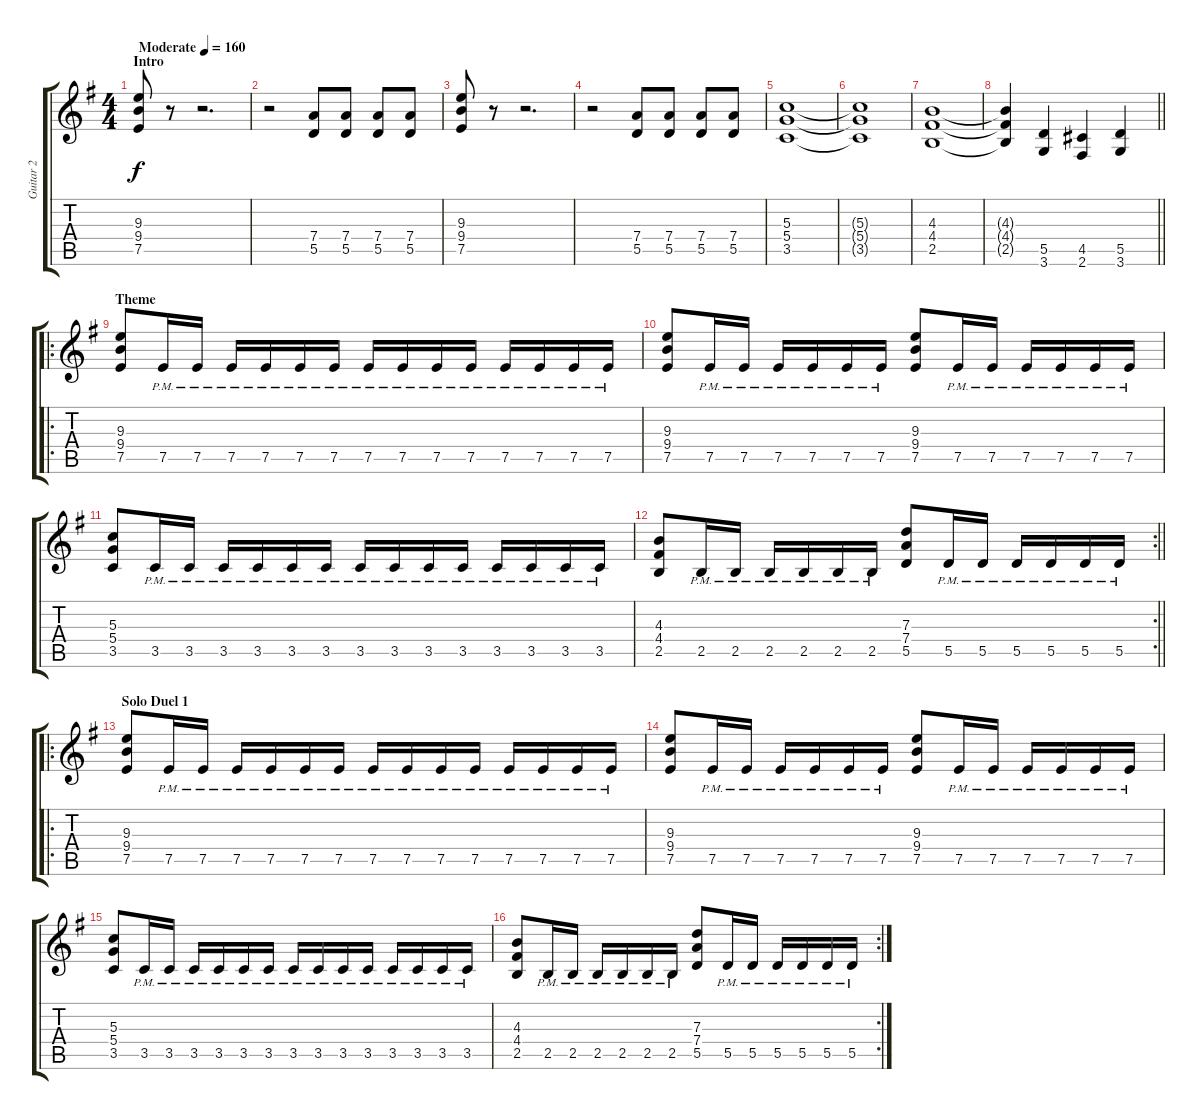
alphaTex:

\track ("Guitar 2" "Guitar 2") {instrument distortionguitar}
\staff {score tabs}
\tuning (E4 B3 G3 D3 A2 E2) {hide}
\ts (4 4)
\section ("" "Intro")
\tempo (160 "Moderate")
\clef g2
\ks eminor
(9.3 9.4 7.5).8{dy f instrument distortionguitar} r.8 r.2{d} |
r.2 (7.4 5.5).8 (7.4 5.5).8 (7.4 5.5).8 (7.4 5.5).8 |
(9.3 9.4 7.5).8 r.8 r.2{d} |
r.2 (7.4 5.5).8 (7.4 5.5).8 (7.4 5.5).8 (7.4 5.5).8 |
(5.3 5.4 3.5).1 |
(5.3{t} 5.4{t} 3.5{t}).1 |
(4.3 4.4 2.5).1 |
\barLineRight lightlight
(4.3{t} 4.4{t} 2.5{t}).4 (5.5 3.6).4 (4.5 2.6).4 (5.5 3.6).4 |
\ro
\section ("" "Theme")
(9.3 9.4 7.5).8 7.5{pm}.16 7.5{pm}.16 7.5{pm}.16 7.5{pm}.16 7.5{pm}.16 7.5{pm}.16 7.5{pm}.16 7.5{pm}.16 7.5{pm}.16 7.5{pm}.16 7.5{pm}.16 7.5{pm}.16 7.5{pm}.16 7.5{pm}.16 |
(9.3 9.4 7.5).8 7.5{pm}.16 7.5{pm}.16 7.5{pm}.16 7.5{pm}.16 7.5{pm}.16 7.5{pm}.16 (9.3 9.4 7.5).8 7.5{pm}.16 7.5{pm}.16 7.5{pm}.16 7.5{pm}.16 7.5{pm}.16 7.5{pm}.16 |
(5.3 5.4 3.5).8 3.5{pm}.16 3.5{pm}.16 3.5{pm}.16 3.5{pm}.16 3.5{pm}.16 3.5{pm}.16 3.5{pm}.16 3.5{pm}.16 3.5{pm}.16 3.5{pm}.16 3.5{pm}.16 3.5{pm}.16 3.5{pm}.16 3.5{pm}.16 |
\rc 2
\barLineRight lightlight
(4.3 4.4 2.5).8 2.5{pm}.16 2.5{pm}.16 2.5{pm}.16 2.5{pm}.16 2.5{pm}.16 2.5{pm}.16 (7.3 7.4 5.5).8 5.5{pm}.16 5.5{pm}.16 5.5{pm}.16 5.5{pm}.16 5.5{pm}.16 5.5{pm}.16 |
\ro
\section ("" "Solo Duel 1")
(9.3 9.4 7.5).8 7.5{pm}.16 7.5{pm}.16 7.5{pm}.16 7.5{pm}.16 7.5{pm}.16 7.5{pm}.16 7.5{pm}.16 7.5{pm}.16 7.5{pm}.16 7.5{pm}.16 7.5{pm}.16 7.5{pm}.16 7.5{pm}.16 7.5{pm}.16 |
(9.3 9.4 7.5).8 7.5{pm}.16 7.5{pm}.16 7.5{pm}.16 7.5{pm}.16 7.5{pm}.16 7.5{pm}.16 (9.3 9.4 7.5).8 7.5{pm}.16 7.5{pm}.16 7.5{pm}.16 7.5{pm}.16 7.5{pm}.16 7.5{pm}.16 |
(5.3 5.4 3.5).8 3.5{pm}.16 3.5{pm}.16 3.5{pm}.16 3.5{pm}.16 3.5{pm}.16 3.5{pm}.16 3.5{pm}.16 3.5{pm}.16 3.5{pm}.16 3.5{pm}.16 3.5{pm}.16 3.5{pm}.16 3.5{pm}.16 3.5{pm}.16 |
\rc 2
(4.3 4.4 2.5).8 2.5{pm}.16 2.5{pm}.16 2.5{pm}.16 2.5{pm}.16 2.5{pm}.16 2.5{pm}.16 (7.3 7.4 5.5).8 5.5{pm}.16 5.5{pm}.16 5.5{pm}.16 5.5{pm}.16 5.5{pm}.16 5.5{pm}.16
